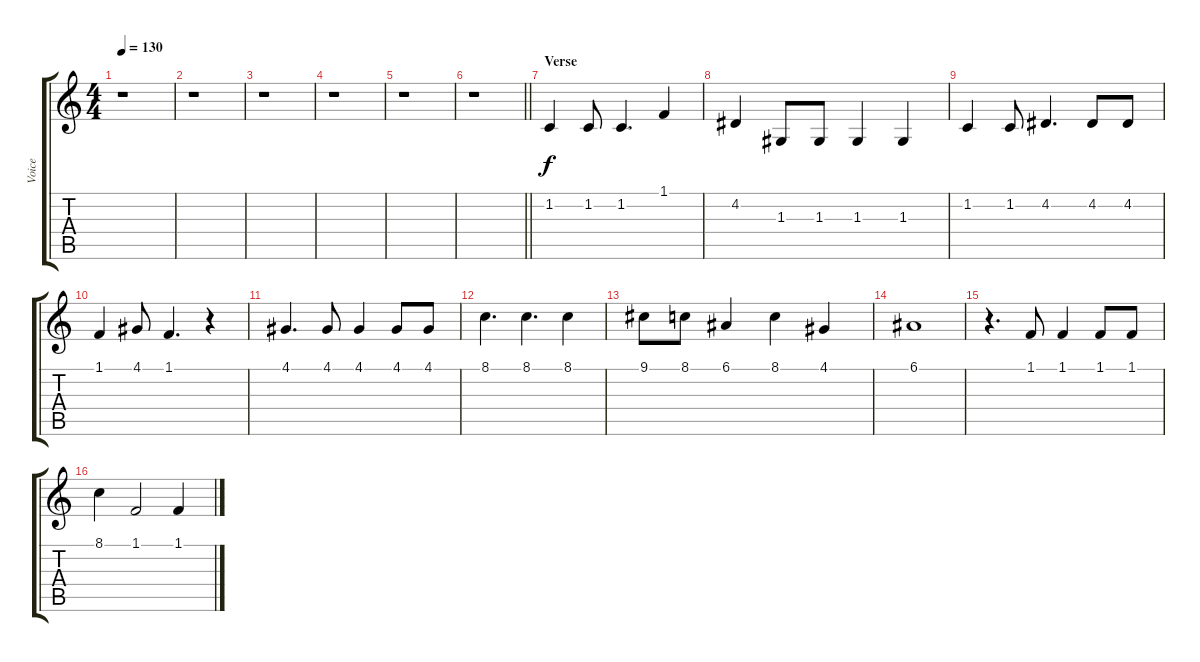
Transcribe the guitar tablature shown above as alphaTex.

\track ("Voice " "Voice ") {instrument lead6voice}
\staff {score tabs}
\tuning (E4 B3 G3 D3 A2 E2) {hide}
\ts (4 4)
\tempo 130
\clef g2
\ks c
r.1{dy f} |
r.1 |
r.1 |
r.1 |
r.1 |
\barLineRight lightlight
r.1 |
\section ("" "Verse ")
1.2.4 1.2.8 1.2.4{d} 1.1.4 |
4.2.4 1.3.8 1.3.8 1.3.4 1.3.4 |
1.2.4 1.2.8 4.2.4{d} 4.2.8 4.2.8 |
1.1.4 4.1.8 1.1.4{d} r.4 |
4.1.4{d} 4.1.8 4.1.4 4.1.8 4.1.8 |
8.1.4{d} 8.1.4{d} 8.1.4 |
9.1.8 8.1.8 6.1.4 8.1.4 4.1.4 |
6.1.1 |
r.4{d} 1.1.8 1.1.4 1.1.8 1.1.8 |
8.1.4 1.1.2 1.1.4
